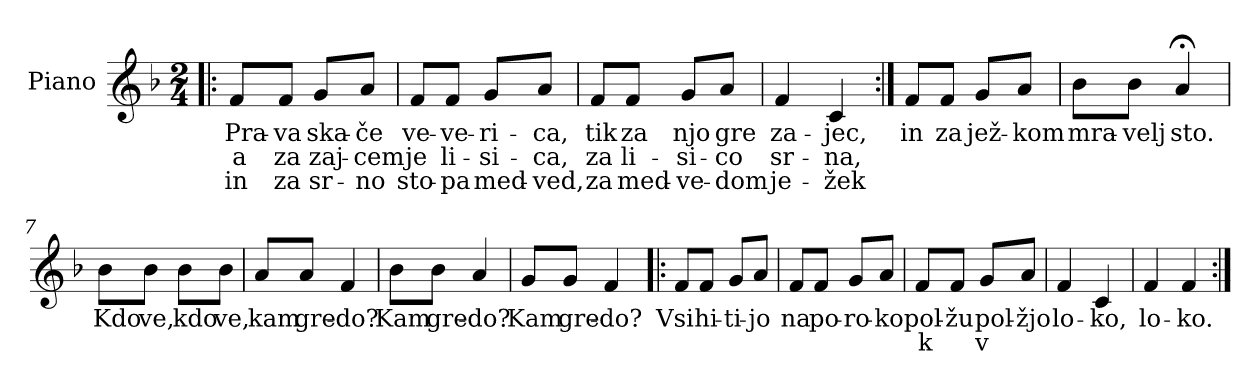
**kern	**text	**text	**text
*part1	*part1	*part1	*part1
*staff1	*staff1	*staff1	*staff1
*I"Piano	*	*	*
*I'Pno.	*	*	*
*clefG2	*	*	*
*k[b-]	*	*	*
*M2/4	*	*	*
=1!|:	=1!|:	=1!|:	=1!|:
!	!LO:LY:b	!LO:LY:b	!LO:LY:b
8f/L	Pra-	a	in
!	!LO:LY:b	!LO:LY:b	!LO:LY:b
8f/J	-va	za	za
!	!LO:LY:b	!LO:LY:b	!LO:LY:b
8g/L	ska-	zaj-	sr-
!	!LO:LY:b	!LO:LY:b	!LO:LY:b
8a/J	-če	-cem	-no
=2	=2	=2	=2
!	!LO:LY:b	!LO:LY:b	!LO:LY:b
8f/L	ve-	je	sto-
!	!LO:LY:b	!LO:LY:b	!LO:LY:b
8f/J	-ve-	li-	-pa
!	!LO:LY:b	!LO:LY:b	!LO:LY:b
8g/L	-ri-	-si-	med-
!	!LO:LY:b	!LO:LY:b	!LO:LY:b
8a/J	-ca,	-ca,	-ved,
=3	=3	=3	=3
!	!LO:LY:b	!LO:LY:b	!LO:LY:b
8f/L	tik	za	za
!	!LO:LY:b	!LO:LY:b	!LO:LY:b
8f/J	za	li-	med-
!	!LO:LY:b	!LO:LY:b	!LO:LY:b
8g/L	njo	-si-	-ve-
!	!LO:LY:b	!LO:LY:b	!LO:LY:b
8a/J	gre	-co	-dom
=4	=4	=4	=4
!	!LO:LY:b	!LO:LY:b	!LO:LY:b
4f/	za-	sr-	je-
!	!LO:LY:b	!LO:LY:b	!LO:LY:b
4c/	-jec,	-na,	-žek
!!LO:LB:g=z
=5:|!	=5:|!	=5:|!	=5:|!
!	!LO:LY:b	!	!
8f/L	in	.	.
!	!LO:LY:b	!	!
8f/J	za	.	.
!	!LO:LY:b	!	!
8g/L	jež-	.	.
!	!LO:LY:b	!	!
8a/J	-kom	.	.
=6	=6	=6	=6
!	!LO:LY:b	!	!
8b-\L	mra-	.	.
!	!LO:LY:b	!	!
8b-\J	-velj	.	.
!	!LO:LY:b	!	!
4a;</	sto.	.	.
=7	=7	=7	=7
!	!LO:LY:b	!	!
8b-\L	Kdo	.	.
!	!LO:LY:b	!	!
8b-\J	ve,	.	.
!	!LO:LY:b	!	!
8b-\L	kdo	.	.
!	!LO:LY:b	!	!
8b-\J	ve,	.	.
=8	=8	=8	=8
!	!LO:LY:b	!	!
8a/L	kam	.	.
!	!LO:LY:b	!	!
8a/J	gre-	.	.
!	!LO:LY:b	!	!
4f/	-do?	.	.
=9	=9	=9	=9
!	!LO:LY:b	!	!
8b-\L	Kam	.	.
!	!LO:LY:b	!	!
8b-\J	gre-	.	.
!	!LO:LY:b	!	!
4a/	-do?	.	.
!!LO:LB:g=z
=10	=10	=10	=10
!	!LO:LY:b	!	!
8g/L	Kam	.	.
!	!LO:LY:b	!	!
8g/J	gre-	.	.
!	!LO:LY:b	!	!
4f/	-do?	.	.
=11!|:	=11!|:	=11!|:	=11!|:
!	!LO:LY:b	!	!
8f/L	Vsi	.	.
!	!LO:LY:b	!	!
8f/J	hi-	.	.
!	!LO:LY:b	!	!
8g/L	-ti-	.	.
!	!LO:LY:b	!	!
8a/J	-jo	.	.
=12	=12	=12	=12
!	!LO:LY:b	!	!
8f/L	na	.	.
!	!LO:LY:b	!	!
8f/J	po-	.	.
!	!LO:LY:b	!	!
8g/L	-ro-	.	.
!	!LO:LY:b	!	!
8a/J	-ko	.	.
=13	=13	=13	=13
!	!LO:LY:b	!LO:LY:b	!
8f/L	pol-	k	.
!	!LO:LY:b	!	!
8f/J	-žu	.	.
!	!LO:LY:b	!LO:LY:b	!
8g/L	pol-	v	.
!	!LO:LY:b	!	!
8a/J	-žjo	.	.
=14	=14	=14	=14
!	!LO:LY:b	!	!
4f/	lo-	.	.
!	!LO:LY:b	!	!
4c/	-ko,	.	.
=15	=15	=15	=15
!	!LO:LY:b	!	!
4f/	lo-	.	.
!	!LO:LY:b	!	!
4f/	-ko.	.	.
=:|!	=:|!	=:|!	=:|!
*-	*-	*-	*-
